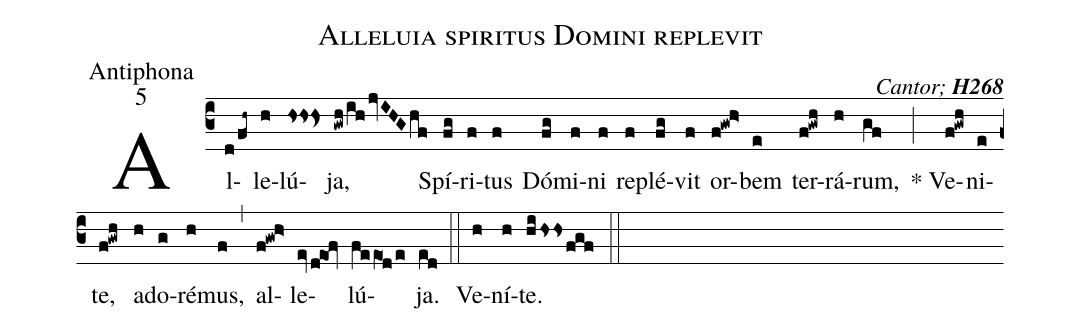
name:Alleluia spiritus Domini replevit;
office-part:Antiphona;
mode:5;
commentary:{\itshape\mdseries Cantor;\/} {\bfseries H268};
%%
(c3) Al(d/fh~)le(h)lú(Hs/0Hs/0Hs<)ja,(gwh/ihjvIHGhf) Spí(fg)ri(f)tus(f) Dó(fg)mi(f)ni(f) re(f)plé(fg)vit(f) or(f!gw!h>)bem(e) ter(f!gwh)rá(h)rum,(gf) (;)
<sp>*</sp> Ve(f!gwh)ni(e)te,(f!gwh) a(h)do(g)ré(h)mus,(f) (,)
al(f!gw!h>)le(evd!eo1!fv)lú(feeO1d/e)ja.(ed) (::)
Ve(h)ní(h)te.(hihssfgf) (::)
